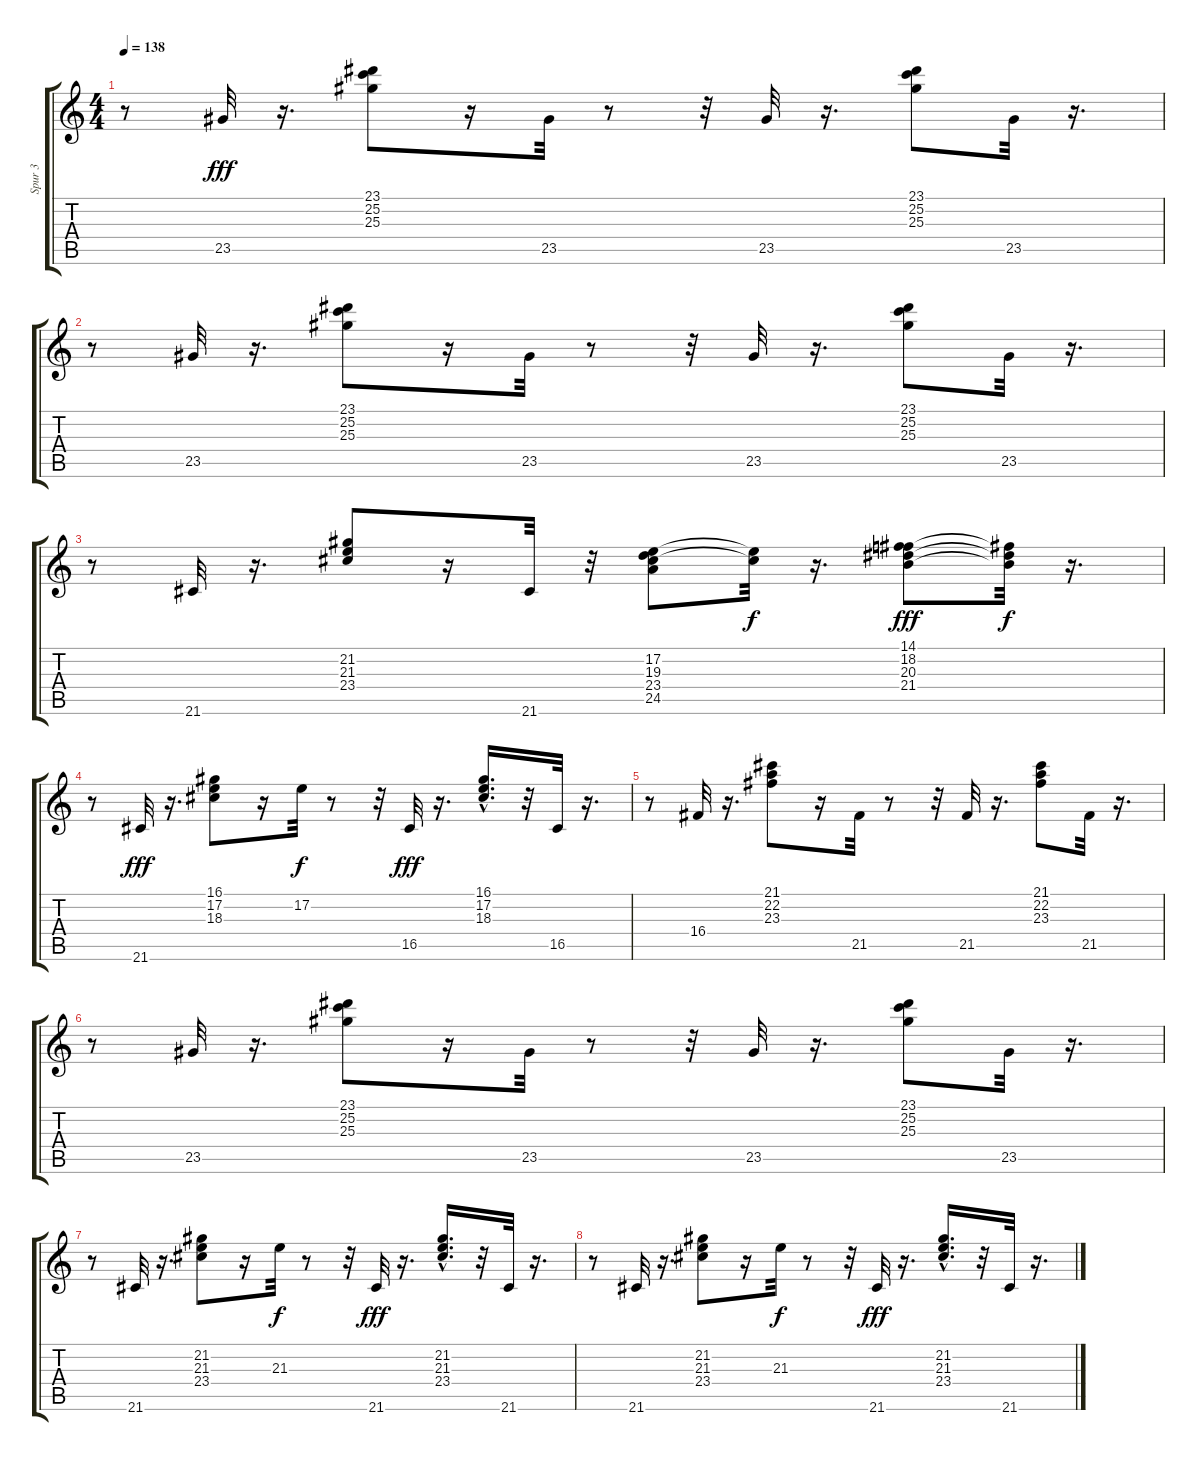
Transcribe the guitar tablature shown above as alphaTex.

\track ("Spur 3" "Spur 3") {instrument rockorgan}
\staff {score tabs}
\tuning (E4 B3 G3 D3 A2 E2) {hide}
\ts (4 4)
\tempo 138
\clef g2
\ks c
r.8{dy fff} 23.5.32 r.16{d} (23.1 25.2 25.3).8 r.16 23.5.32 r.8 r.32 23.5.32 r.16{d} (23.1 25.2 25.3).8 23.5.32 r.16{d} |
r.8 23.5.32 r.16{d} (23.1 25.2 25.3).8 r.16 23.5.32 r.8 r.32 23.5.32 r.16{d} (23.1 25.2 25.3).8 23.5.32 r.16{d} |
r.8 21.6.32 r.16{d} (21.2 21.3 23.4).8 r.16 21.6.32 r.32 (17.2 19.3 23.4 24.5).8 (17.2{t} 23.4{t}).32{dy f} r.16{d} (14.1 18.2 20.3 21.4).8{dy fff} (14.1{t} 20.3{t} 21.4{t}).32{dy f} r.16{d} |
r.8 21.6.32{dy fff} r.16{d} (16.1 17.2 18.3).8 r.16 17.2.32{dy f} r.8 r.32 16.5.32{dy fff} r.16{d} (16.1{hac} 17.2{hac} 18.3{hac}).16{d} r.32 16.5.32 r.16{d} |
r.8 16.4.32 r.16{d} (21.1 22.2 23.3).8 r.16 21.5.32 r.8 r.32 21.5.32 r.16{d} (21.1 22.2 23.3).8 21.5.32 r.16{d} |
r.8 23.5.32 r.16{d} (23.1 25.2 25.3).8 r.16 23.5.32 r.8 r.32 23.5.32 r.16{d} (23.1 25.2 25.3).8 23.5.32 r.16{d} |
r.8 21.6.32 r.16{d} (21.2 21.3 23.4).8 r.16 21.3.32{dy f} r.8 r.32 21.6.32{dy fff} r.16{d} (21.2{hac} 21.3{hac} 23.4{hac}).16{d} r.32 21.6.32 r.16{d} |
r.8 21.6.32 r.16{d} (21.2 21.3 23.4).8 r.16 21.3.32{dy f} r.8 r.32 21.6.32{dy fff} r.16{d} (21.2{hac} 21.3{hac} 23.4{hac}).16{d} r.32 21.6.32 r.16{d}
